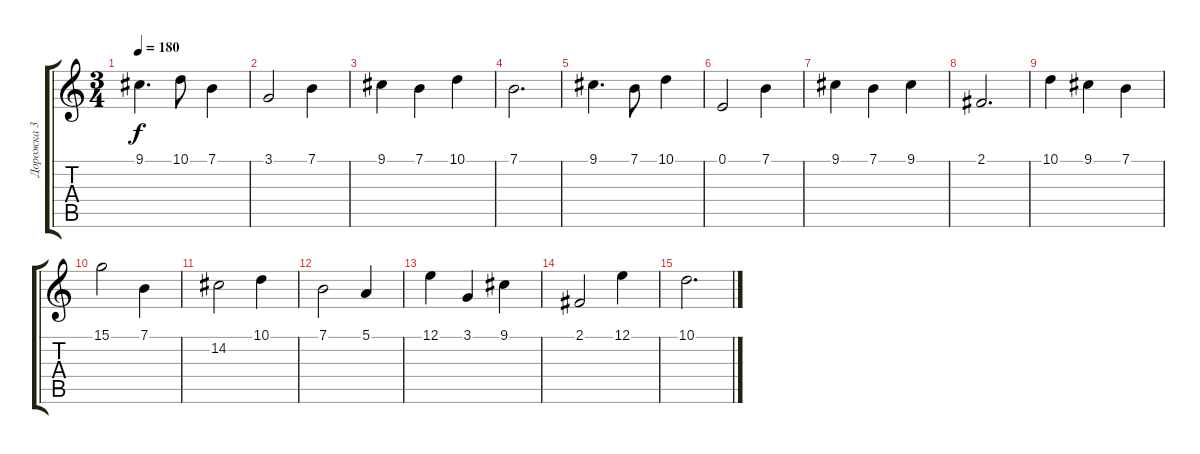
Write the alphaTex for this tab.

\track ("Дорожка 3" "Дорожка 3") {instrument flute}
\staff {score tabs}
\tuning (E4 B3 G3 D3 A2 E2) {hide}
\ts (3 4)
\tempo 180
\clef g2
\ks c
9.1.4{d dy f} 10.1.8 7.1.4 |
3.1.2 7.1.4 |
9.1.4 7.1.4 10.1.4 |
7.1.2{d} |
9.1.4{d} 7.1.8 10.1.4 |
0.1.2 7.1.4 |
9.1.4 7.1.4 9.1.4 |
2.1.2{d} |
10.1.4 9.1.4 7.1.4 |
15.1.2 7.1.4 |
14.2.2 10.1.4 |
7.1.2 5.1.4 |
12.1.4 3.1.4 9.1.4 |
2.1.2 12.1.4 |
10.1.2{d}
